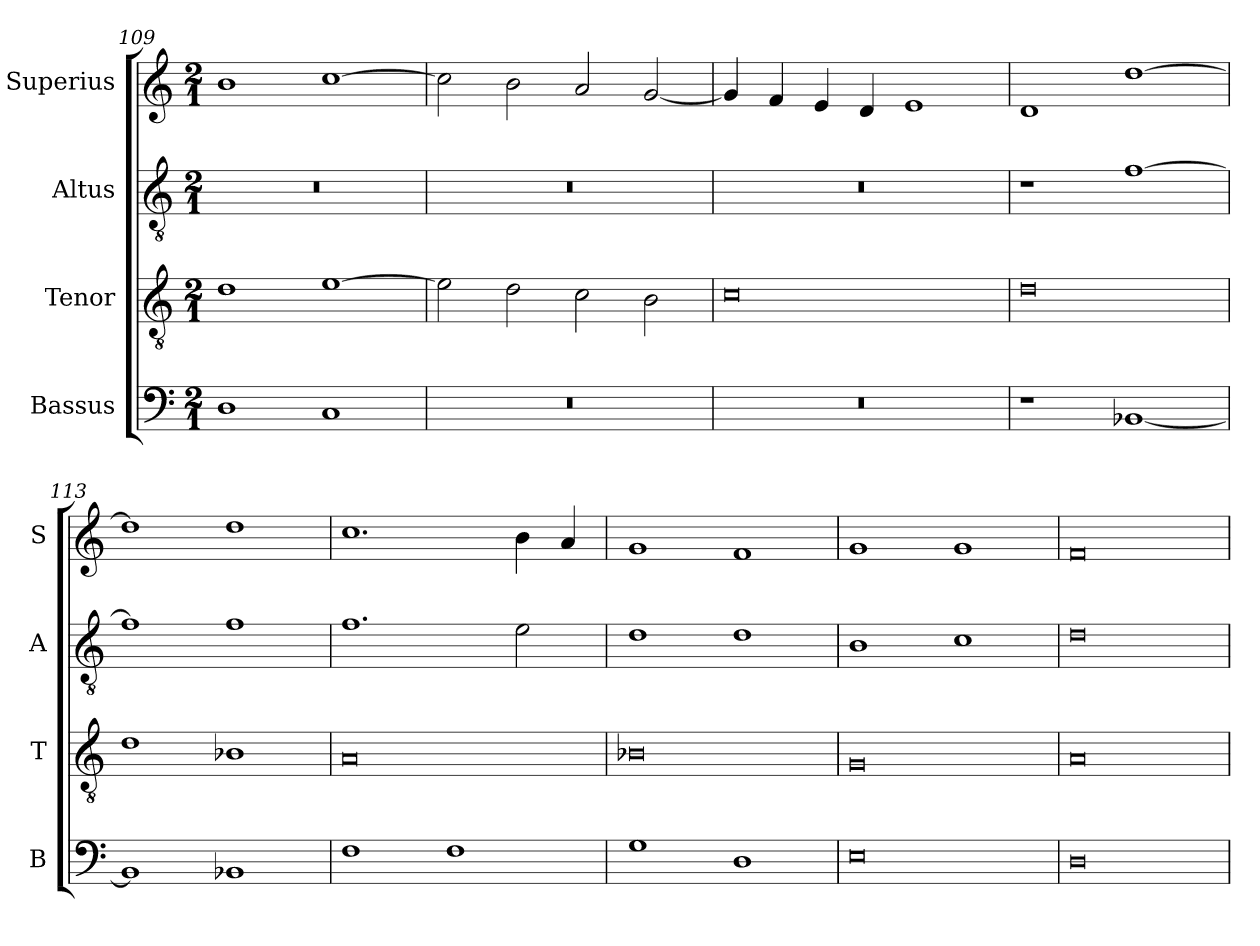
**kern	**kern	**kern	**kern
*part4	*part3	*part2	*part1
*staff4	*staff3	*staff2	*staff1
*I"Bassus	*I"Tenor	*I"Altus	*I"Superius
*I'B	*I'T	*I'A	*I'S
*clefF4	*clefGv2	*clefGv2	*clefG2
*k[]	*k[]	*k[]	*k[]
*M2/1	*M2/1	*M2/1	*M2/1
=109	=109	=109	=109
1D	1d	0r	1b
1C	[1e	.	[1cc
=110	=110	=110	=110
0r	2e\]	0r	2cc\]
.	2d\	.	2b\
.	2c\	.	2a/
.	2B\	.	[2g/
=111	=111	=111	=111
0r	0c	0r	4g/]
.	.	.	4f/
.	.	.	4e/
.	.	.	4d/
.	.	.	1e
=112	=112	=112	=112
1r	0d	1r	1d
[1BB-X	.	[1f	[1dd
=113	=113	=113	=113
1BB-]	1d	1f]	1dd]
1BB-X	1B-X	1f	1dd
=114	=114	=114	=114
1F	0A	1.f	1.cc
1F	.	.	.
.	.	2e\	4b\
.	.	.	4a/
=115	=115	=115	=115
1G	0B-X	1d	1g
1D	.	1d	1f
=116	=116	=116	=116
0E	0G	1B	1g
.	.	1c	1g
=117	=117	=117	=117
0D	0A	0d	0f
=	=	=	=
*-	*-	*-	*-
